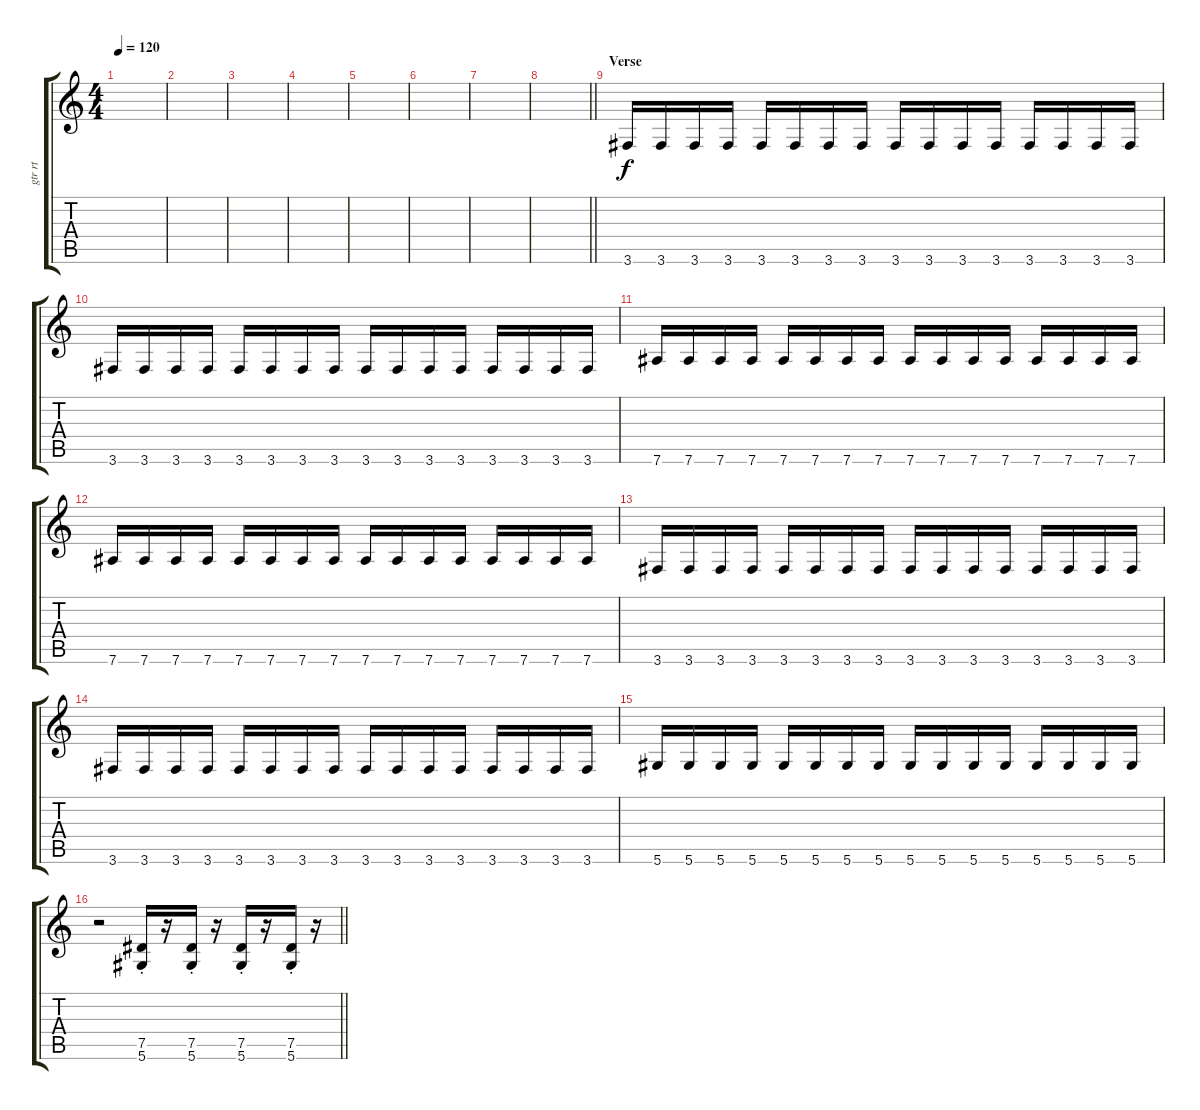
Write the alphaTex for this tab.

\track ("gtr rt" "gtr rt") {instrument overdrivenguitar}
\staff {score tabs}
\tuning (Eb4 Bb3 Gb3 Db3 Ab2 Eb2) {hide}
\ts (4 4)
\tempo 120
\clef g2
\ks c
|
|
|
|
|
|
|
\barLineRight lightlight
|
\section ("" "Verse")
3.6.16 3.6.16 3.6.16 3.6.16 3.6.16 3.6.16 3.6.16 3.6.16 3.6.16 3.6.16 3.6.16 3.6.16 3.6.16 3.6.16 3.6.16 3.6.16 |
3.6.16 3.6.16 3.6.16 3.6.16 3.6.16 3.6.16 3.6.16 3.6.16 3.6.16 3.6.16 3.6.16 3.6.16 3.6.16 3.6.16 3.6.16 3.6.16 |
7.6.16 7.6.16 7.6.16 7.6.16 7.6.16 7.6.16 7.6.16 7.6.16 7.6.16 7.6.16 7.6.16 7.6.16 7.6.16 7.6.16 7.6.16 7.6.16 |
7.6.16 7.6.16 7.6.16 7.6.16 7.6.16 7.6.16 7.6.16 7.6.16 7.6.16 7.6.16 7.6.16 7.6.16 7.6.16 7.6.16 7.6.16 7.6.16 |
3.6.16 3.6.16 3.6.16 3.6.16 3.6.16 3.6.16 3.6.16 3.6.16 3.6.16 3.6.16 3.6.16 3.6.16 3.6.16 3.6.16 3.6.16 3.6.16 |
3.6.16 3.6.16 3.6.16 3.6.16 3.6.16 3.6.16 3.6.16 3.6.16 3.6.16 3.6.16 3.6.16 3.6.16 3.6.16 3.6.16 3.6.16 3.6.16 |
5.6.16 5.6.16 5.6.16 5.6.16 5.6.16 5.6.16 5.6.16 5.6.16 5.6.16 5.6.16 5.6.16 5.6.16 5.6.16 5.6.16 5.6.16 5.6.16 |
\barLineRight lightlight
r.2 (7.5{st} 5.6{st}).16 r.16 (7.5{st} 5.6{st}).16 r.16 (7.5{st} 5.6{st}).16 r.16 (7.5{st} 5.6{st}).16 r.16
